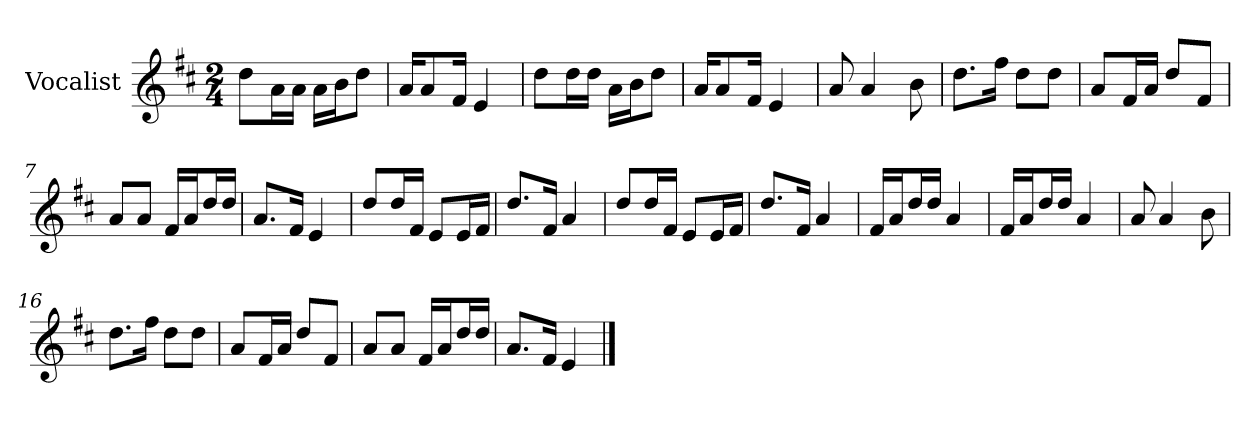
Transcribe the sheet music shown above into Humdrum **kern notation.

**kern
*part1
*staff1
*I"Vocalist
*k[f#c#]
*D:
*M2/4
=
8ddL
16aL
16aJJ
16aLL
16bJ
8ddJ
=1
16aKL
8a
16f#Jk
4e
=2
8ddL
16ddL
16ddJJ
16aLL
16bJ
8ddJ
=3
16aKL
8a
16f#Jk
4e
=4
8a
4a
8b
=5
8.ddL
16ff#Jk
8ddL
8ddJ
=6
8aL
16f#L
16aJJ
8ddL
8f#J
=7
8aL
8aJ
16f#LL
16aJ
16ddL
16ddJJ
=8
8.aL
16f#Jk
4e
=9
8ddL
16ddL
16f#JJ
8eL
16eL
16f#JJ
=10
8.ddL
16f#Jk
4a
=11
8ddL
16ddL
16f#JJ
8eL
16eL
16f#JJ
=12
8.ddL
16f#Jk
4a
=13
16f#LL
16aJ
16ddL
16ddJJ
4a
=14
16f#LL
16aJ
16ddL
16ddJJ
4a
=15
8a
4a
8b
=16
8.ddL
16ff#Jk
8ddL
8ddJ
=17
8aL
16f#L
16aJJ
8ddL
8f#J
=18
8aL
8aJ
16f#LL
16aJ
16ddL
16ddJJ
=19
8.aL
16f#Jk
4e
==
*-
